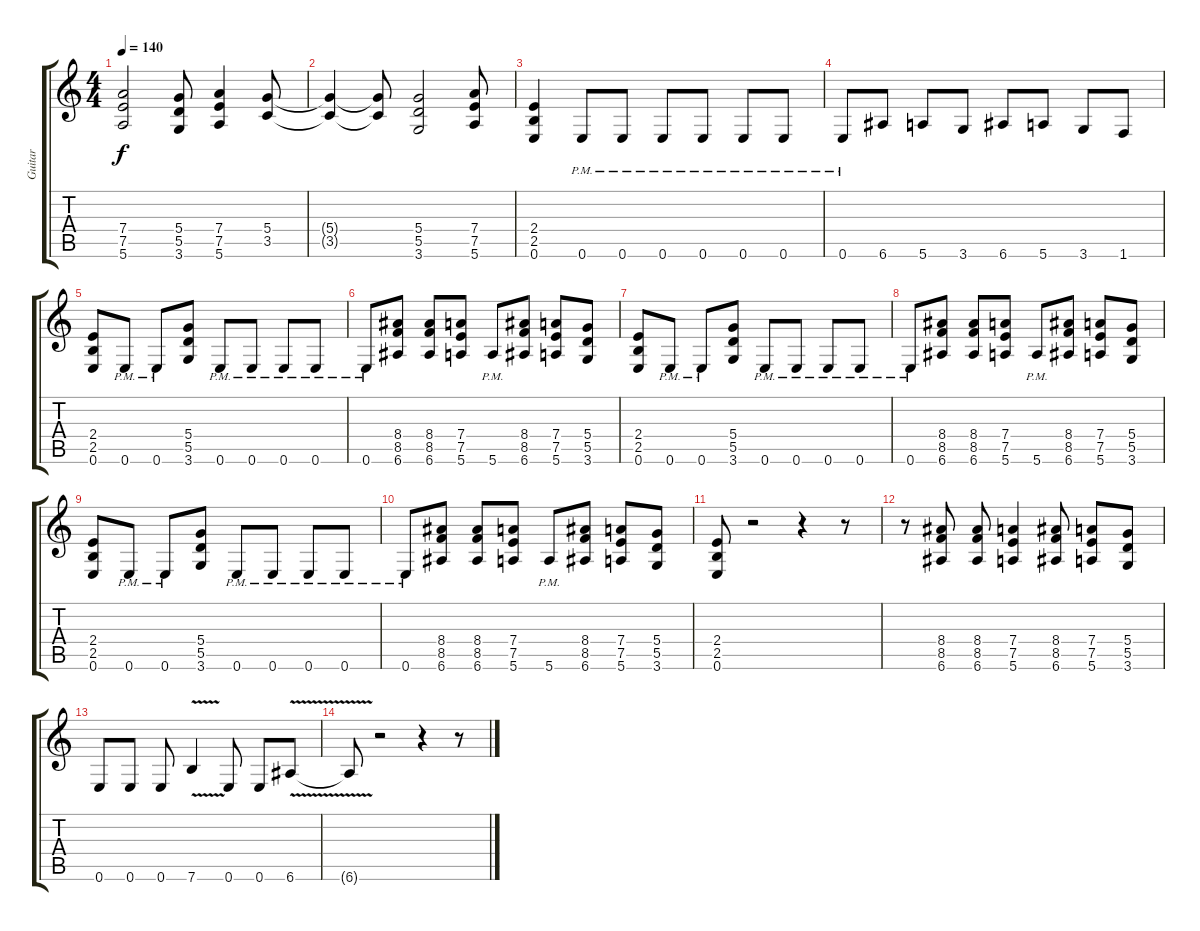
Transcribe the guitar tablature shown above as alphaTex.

\track ("Guitar" "Guitar") {instrument distortionguitar}
\staff {score tabs}
\tuning (E4 B3 G3 D3 A2 E2) {hide}
\ts (4 4)
\tempo 140
\clef g2
\ks c
(7.4{t} 7.5{t} 5.6{t}).2{dy f} (5.4 5.5 3.6).8 (7.4 7.5 5.6).4 (5.4 3.5).8 |
(5.4{t} 3.5{t}).4 (5.4{t} 3.5{t}).8 (5.4 5.5 3.6).2 (7.4 7.5 5.6).8 |
(2.4 2.5 0.6).4 0.6{pm}.8 0.6{pm}.8 0.6{pm}.8 0.6{pm}.8 0.6{pm}.8 0.6{pm}.8 |
0.6{pm}.8 6.6.8 5.6.8 3.6.8 6.6.8 5.6.8 3.6.8 1.6.8 |
(2.4 2.5 0.6).8 0.6{pm}.8 0.6{pm}.8 (5.4 5.5 3.6).8 0.6{pm}.8 0.6{pm}.8 0.6{pm}.8 0.6{pm}.8 |
0.6{pm}.8 (8.4 8.5 6.6).8 (8.4 8.5 6.6).8 (7.4 7.5 5.6).8 5.6{pm}.8 (8.4 8.5 6.6).8 (7.4 7.5 5.6).8 (5.4 5.5 3.6).8 |
(2.4 2.5 0.6).8 0.6{pm}.8 0.6{pm}.8 (5.4 5.5 3.6).8 0.6{pm}.8 0.6{pm}.8 0.6{pm}.8 0.6{pm}.8 |
0.6{pm}.8 (8.4 8.5 6.6).8 (8.4 8.5 6.6).8 (7.4 7.5 5.6).8 5.6{pm}.8 (8.4 8.5 6.6).8 (7.4 7.5 5.6).8 (5.4 5.5 3.6).8 |
(2.4 2.5 0.6).8 0.6{pm}.8 0.6{pm}.8 (5.4 5.5 3.6).8 0.6{pm}.8 0.6{pm}.8 0.6{pm}.8 0.6{pm}.8 |
0.6{pm}.8 (8.4 8.5 6.6).8 (8.4 8.5 6.6).8 (7.4 7.5 5.6).8 5.6{pm}.8 (8.4 8.5 6.6).8 (7.4 7.5 5.6).8 (5.4 5.5 3.6).8 |
(2.4 2.5 0.6).8 r.2 r.4 r.8 |
r.8 (8.4 8.5 6.6).8 (8.4 8.5 6.6).8 (7.4 7.5 5.6).4 (8.4 8.5 6.6).8 (7.4 7.5 5.6).8 (5.4 5.5 3.6).8 |
0.6.8 0.6.8 0.6.8 7.6{v}.4 0.6.8 0.6.8 6.6{v}.8 |
6.6{t}.8 r.2 r.4 r.8
